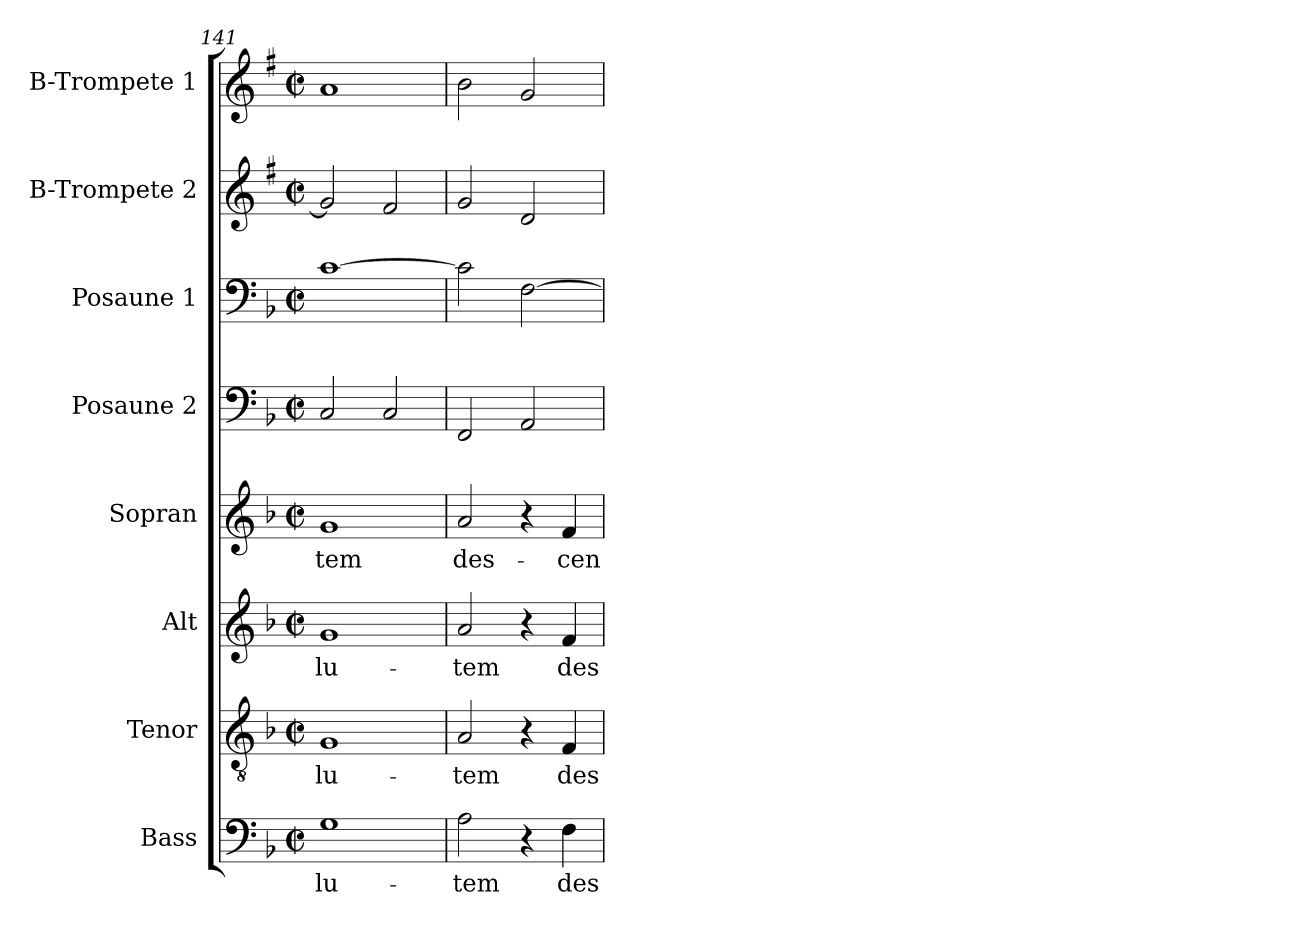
**kern	**text	**kern	**text	**kern	**text	**kern	**text	**kern	**kern	**kern	**kern
*part8	*part8	*part7	*part7	*part6	*part6	*part5	*part5	*part4	*part3	*part2	*part1
*staff8	*staff8	*staff7	*staff7	*staff6	*staff6	*staff5	*staff5	*staff4	*staff3	*staff2	*staff1
*I"Bass	*	*I"Tenor	*	*I"Alt	*	*I"Sopran	*	*I"Posaune 2	*I"Posaune 1	*I"B-Trompete 2	*I"B-Trompete 1
*I'B.	*	*I'T.	*	*I'A.	*	*I'S.	*	*I'Pos. 2	*I'Pos. 1	*I'B Trp. 2	*I'B Trp. 1
*clefF4	*	*clefGv2	*	*clefG2	*	*clefG2	*	*clefF4	*clefF4	*clefG2	*clefG2
*	*	*	*	*	*	*	*	*	*	*ITrd1c2	*ITrd1c2
*k[b-]	*	*k[b-]	*	*k[b-]	*	*k[b-]	*	*k[b-]	*k[b-]	*k[b-]	*k[b-]
*F:	*	*F:	*	*F:	*	*F:	*	*F:	*F:	*F:	*F:
*M2/2	*	*M2/2	*	*M2/2	*	*M2/2	*	*M2/2	*M2/2	*M2/2	*M2/2
*met(c|)	*	*met(c|)	*	*met(c|)	*	*met(c|)	*	*met(c|)	*met(c|)	*met(c|)	*met(c|)
=141	=141	=141	=141	=141	=141	=141	=141	=141	=141	=141	=141
!	!LO:LY:b	!	!LO:LY:b	!	!LO:LY:b	!	!LO:LY:b	!	!	!	!
1G	-lu-	1G	-lu-	1g	-lu-	1g	-tem	2C/	[1c	2f/]	1g
.	.	.	.	.	.	.	.	2C/	.	2e/	.
=142	=142	=142	=142	=142	=142	=142	=142	=142	=142	=142	=142
!	!LO:LY:b	!	!LO:LY:b	!	!LO:LY:b	!	!LO:LY:b	!	!	!	!
2A\	-tem	2A/	-tem	2a/	-tem	2a/	des-	2FF/	2c\]	2f/	2a\
4r	.	4r	.	4r	.	4r	.	2AA/	[2F\	2c/	2f/
!	!LO:LY:b	!	!LO:LY:b	!	!LO:LY:b	!	!LO:LY:b	!	!	!	!
4F\	des-	4F/	des-	4f/	des-	4f/	-cen-	.	.	.	.
=	=	=	=	=	=	=	=	=	=	=	=
*-	*-	*-	*-	*-	*-	*-	*-	*-	*-	*-	*-
